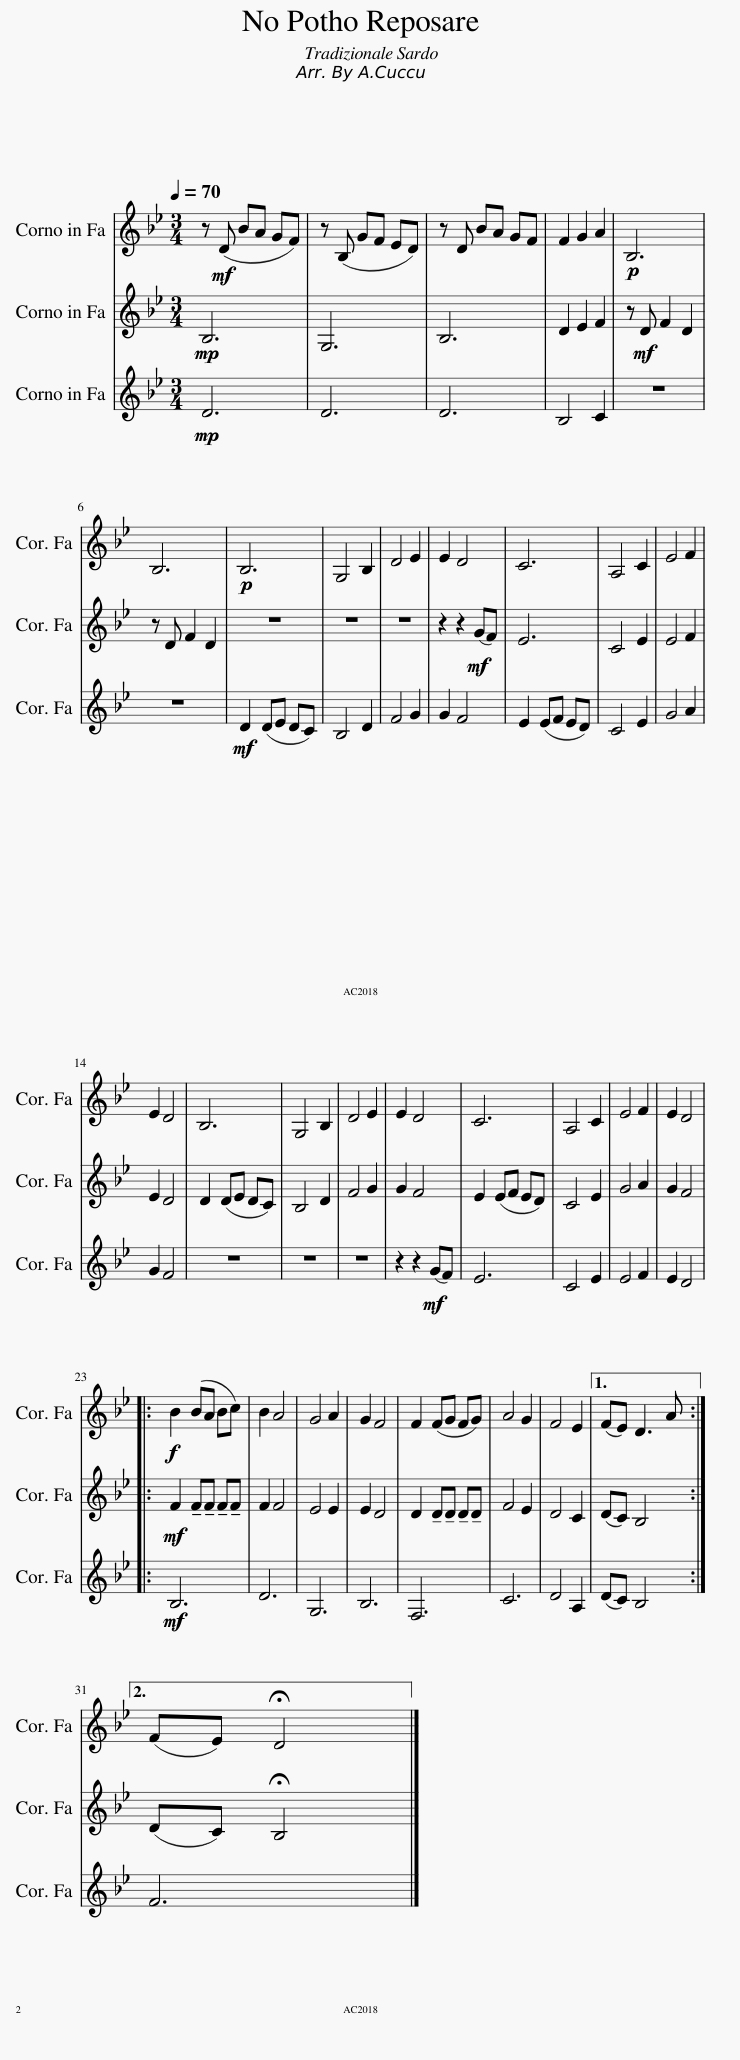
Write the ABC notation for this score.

X:1
%%score 1 2 3
L:1/8
Q:1/4=70
M:3/4
I:linebreak $
K:none
V:1 treble transpose=-7
V:2 treble transpose=-7
V:3 treble transpose=-7
V:1
[K:Bb] z!mf! (D BA GF) | z (B, GF ED) | z D BA GF | F2 G2 A2 |!p! B,6 |$ %5
 B,6 |!p! B,6 | G,4 B,2 | D4 E2 | E2 D4 | %10
 C6 | A,4 C2 | E4 F2 |$ E2 D4 | B,6 | %15
 G,4 B,2 | D4 E2 | E2 D4 | C6 | A,4 C2 | %20
 E4 F2 | E2 D4 |:$!f! B2 (BA Bc) | B2 A4 | G4 A2 | %25
 G2 F4 | F2 (FG FG) | A4 G2 | F4 E2 |1 (FE) D3 A :|2$ %30
 (FE) !fermata!D4 |] %31
V:2
[K:Bb]!mp! B,6 | G,6 | B,6 | D2 E2 F2 | z!mf! D F2 D2 |$ %5
 z D F2 D2 | z6 | z6 | z6 | z2 z2!mf! (GF) | %10
 E6 | C4 E2 | E4 F2 |$ E2 D4 | D2 (DE DC) | %15
 B,4 D2 | F4 G2 | G2 F4 | E2 (EF ED) | C4 E2 | %20
 G4 A2 | G2 F4 |:$!mf! F2 !tenuto!F!tenuto!F !tenuto!F!tenuto!F | F2 F4 | E4 E2 | %25
 E2 D4 | D2 !tenuto!D!tenuto!D !tenuto!D!tenuto!D | F4 E2 | D4 C2 |1 (DC) B,4 :|2$ %30
 (DC) !fermata!B,4 |] %31
V:3
[K:Bb]!mp! D6 | D6 | D6 | B,4 C2 | z6 |$ %5
 z6 |!mf! D2 (DE DC) | B,4 D2 | F4 G2 | G2 F4 | %10
 E2 (EF ED) | C4 E2 | G4 A2 |$ G2 F4 | z6 | %15
 z6 | z6 | z2 z2!mf! (GF) | E6 | C4 E2 | %20
 E4 F2 | E2 D4 |:$!mf! B,6 | D6 | G,6 | %25
 B,6 | F,6 | C6 | D4 A,2 |1 (DC) B,4 :|2$ %30
 F6 |] %31
